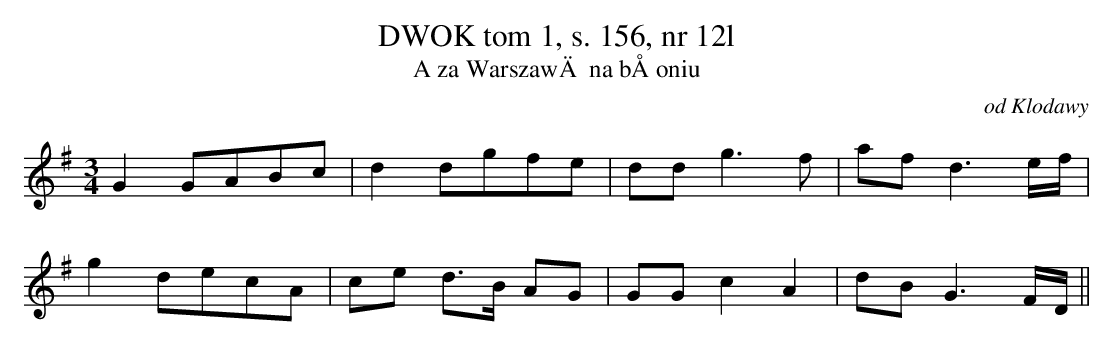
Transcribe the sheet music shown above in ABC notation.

X:1
T: DWOK tom 1, s. 156, nr 12l
T: A za WarszawÄ na bÅoniu
O: od Klodawy
M: 3/4
L: 1/16
K: G
G4G2A2B2c2 | d4d2g2f2e2 | d2d2g6f2 | a2f2d6ef |
g4d2e2c2A2 | c2e2 d3B A2G2 | G2G2c4A4 | d2B2G6FD||
